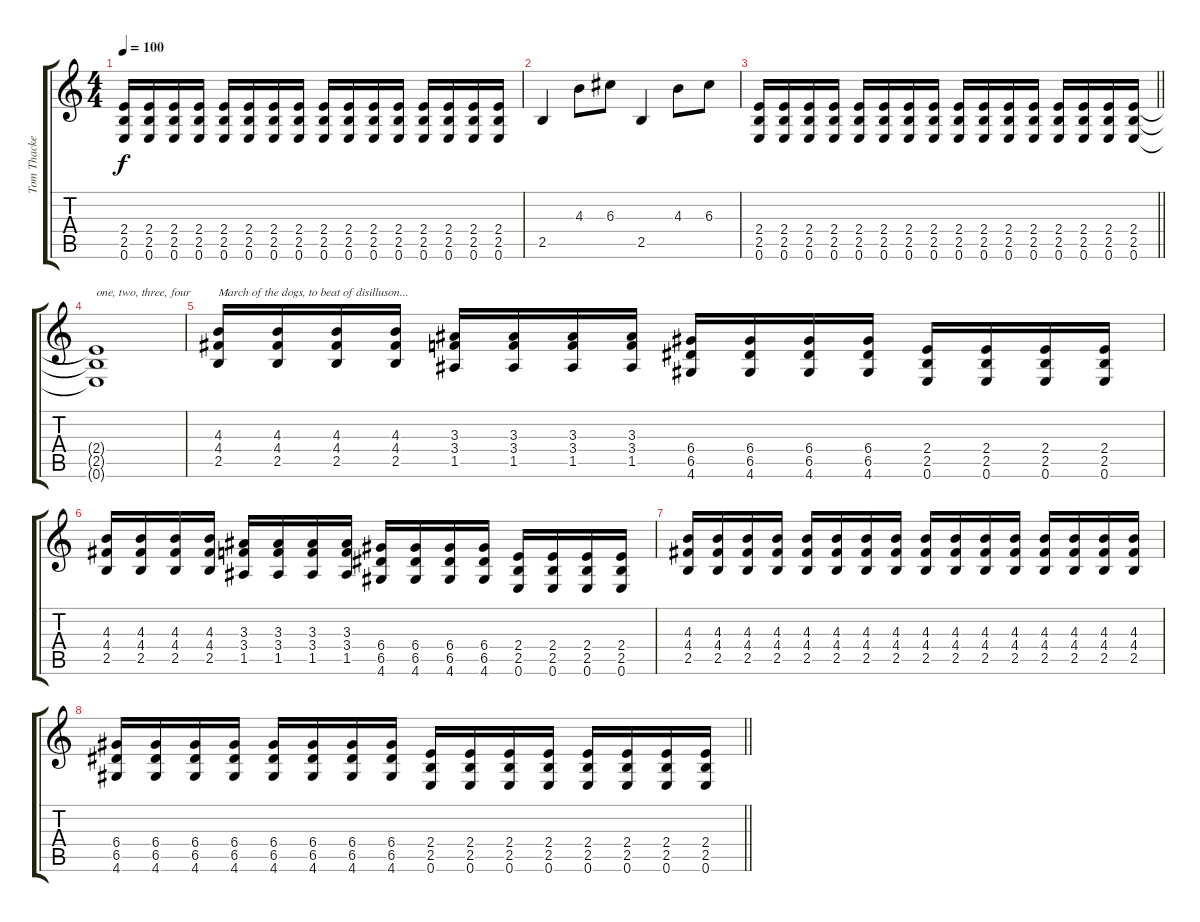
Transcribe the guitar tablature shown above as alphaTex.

\track ("Tom Thacker" "Tom Thacke") {instrument distortionguitar}
\staff {score tabs}
\tuning (E4 B3 G3 D3 A2 E2) {hide}
\ts (4 4)
\tempo 100
\clef g2
\ks c
(2.4 2.5 0.6).16{dy f} (2.4 2.5 0.6).16 (2.4 2.5 0.6).16 (2.4 2.5 0.6).16 (2.4 2.5 0.6).16 (2.4 2.5 0.6).16 (2.4 2.5 0.6).16 (2.4 2.5 0.6).16 (2.4 2.5 0.6).16 (2.4 2.5 0.6).16 (2.4 2.5 0.6).16 (2.4 2.5 0.6).16 (2.4 2.5 0.6).16 (2.4 2.5 0.6).16 (2.4 2.5 0.6).16 (2.4 2.5 0.6).16 |
2.5.4 4.3.8 6.3.8 2.5.4 4.3.8 6.3.8 |
\barLineRight lightlight
(2.4 2.5 0.6).16 (2.4 2.5 0.6).16 (2.4 2.5 0.6).16 (2.4 2.5 0.6).16 (2.4 2.5 0.6).16 (2.4 2.5 0.6).16 (2.4 2.5 0.6).16 (2.4 2.5 0.6).16 (2.4 2.5 0.6).16 (2.4 2.5 0.6).16 (2.4 2.5 0.6).16 (2.4 2.5 0.6).16 (2.4 2.5 0.6).16 (2.4 2.5 0.6).16 (2.4 2.5 0.6).16 (2.4 2.5 0.6).16 |
(2.4{t} 2.5{t} 0.6{t}).1{txt "one, two, three, four"} |
(4.3 4.4 2.5).16{txt "March of the dogs, to beat of disilluson..."} (4.3 4.4 2.5).16 (4.3 4.4 2.5).16 (4.3 4.4 2.5).16 (3.3 3.4 1.5).16 (3.3 3.4 1.5).16 (3.3 3.4 1.5).16 (3.3 3.4 1.5).16 (6.4 6.5 4.6).16 (6.4 6.5 4.6).16 (6.4 6.5 4.6).16 (6.4 6.5 4.6).16 (2.4 2.5 0.6).16 (2.4 2.5 0.6).16 (2.4 2.5 0.6).16 (2.4 2.5 0.6).16 |
(4.3 4.4 2.5).16 (4.3 4.4 2.5).16 (4.3 4.4 2.5).16 (4.3 4.4 2.5).16 (3.3 3.4 1.5).16 (3.3 3.4 1.5).16 (3.3 3.4 1.5).16 (3.3 3.4 1.5).16 (6.4 6.5 4.6).16 (6.4 6.5 4.6).16 (6.4 6.5 4.6).16 (6.4 6.5 4.6).16 (2.4 2.5 0.6).16 (2.4 2.5 0.6).16 (2.4 2.5 0.6).16 (2.4 2.5 0.6).16 |
(4.3 4.4 2.5).16 (4.3 4.4 2.5).16 (4.3 4.4 2.5).16 (4.3 4.4 2.5).16 (4.3 4.4 2.5).16 (4.3 4.4 2.5).16 (4.3 4.4 2.5).16 (4.3 4.4 2.5).16 (4.3 4.4 2.5).16 (4.3 4.4 2.5).16 (4.3 4.4 2.5).16 (4.3 4.4 2.5).16 (4.3 4.4 2.5).16 (4.3 4.4 2.5).16 (4.3 4.4 2.5).16 (4.3 4.4 2.5).16 |
\barLineRight lightlight
(6.4 6.5 4.6).16 (6.4 6.5 4.6).16 (6.4 6.5 4.6).16 (6.4 6.5 4.6).16 (6.4 6.5 4.6).16 (6.4 6.5 4.6).16 (6.4 6.5 4.6).16 (6.4 6.5 4.6).16 (2.4 2.5 0.6).16 (2.4 2.5 0.6).16 (2.4 2.5 0.6).16 (2.4 2.5 0.6).16 (2.4 2.5 0.6).16 (2.4 2.5 0.6).16 (2.4 2.5 0.6).16 (2.4 2.5 0.6).16
